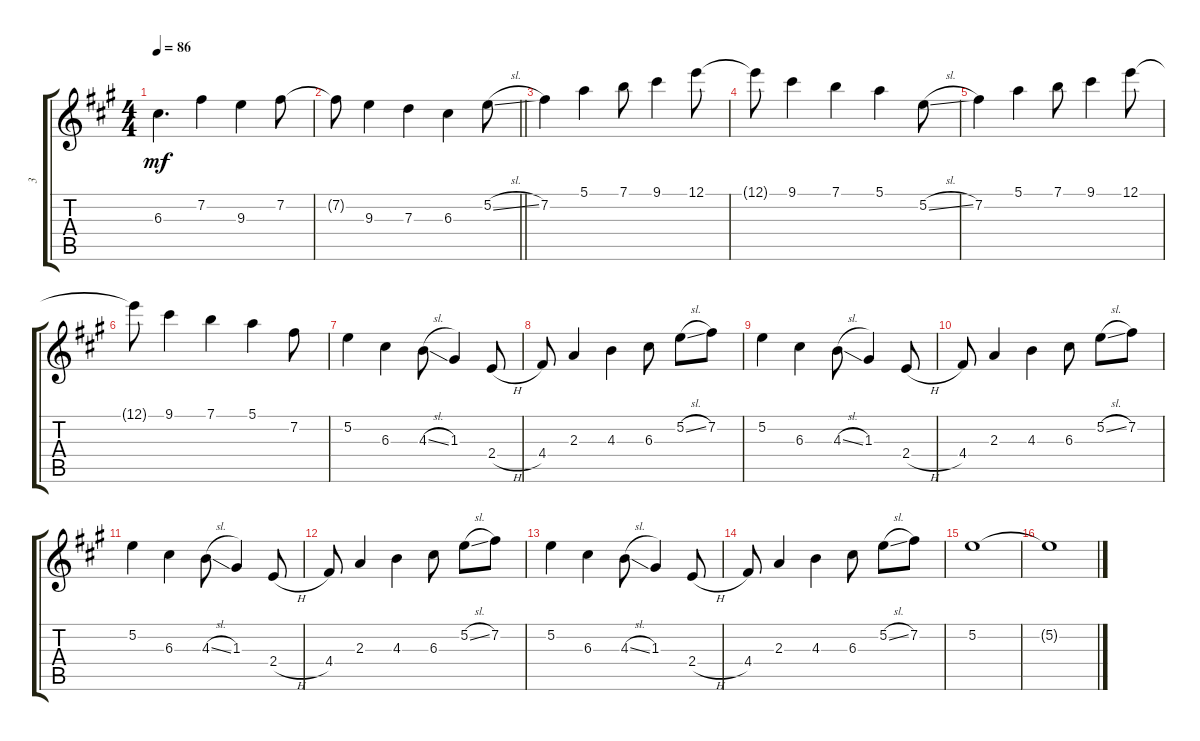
\track ("3" "3") {instrument electricguitarclean}
\staff {score tabs}
\tuning (E4 B3 G3 D3 A2 E2) {hide}
\ts (4 4)
\tempo 86
\clef g2
\ks a
6.3{t}.4{d dy mf} 7.2.4 9.3.4 7.2.8 |
\barLineRight lightlight
7.2{t}.8 9.3.4 7.3.4 6.3.4 5.2{sl}.8 |
7.2.4 5.1.4 7.1.8 9.1.4 12.1.8 |
12.1{t}.8 9.1.4 7.1.4 5.1.4 5.2{sl}.8 |
7.2.4 5.1.4 7.1.8 9.1.4 12.1.8 |
12.1{t}.8 9.1.4 7.1.4 5.1.4 7.2.8 |
5.2.4 6.3.4 4.3{sl}.8 1.3.4 2.4{h}.8 |
4.4.8 2.3.4 4.3.4 6.3.8 5.2{sl}.8 7.2.8 |
5.2.4 6.3.4 4.3{sl}.8 1.3.4 2.4{h}.8 |
4.4.8 2.3.4 4.3.4 6.3.8 5.2{sl}.8 7.2.8 |
5.2.4 6.3.4 4.3{sl}.8 1.3.4 2.4{h}.8 |
4.4.8 2.3.4 4.3.4 6.3.8 5.2{sl}.8 7.2.8 |
5.2.4 6.3.4 4.3{sl}.8 1.3.4 2.4{h}.8 |
4.4.8 2.3.4 4.3.4 6.3.8 5.2{sl}.8 7.2.8 |
5.2.1 |
5.2{t}.1
